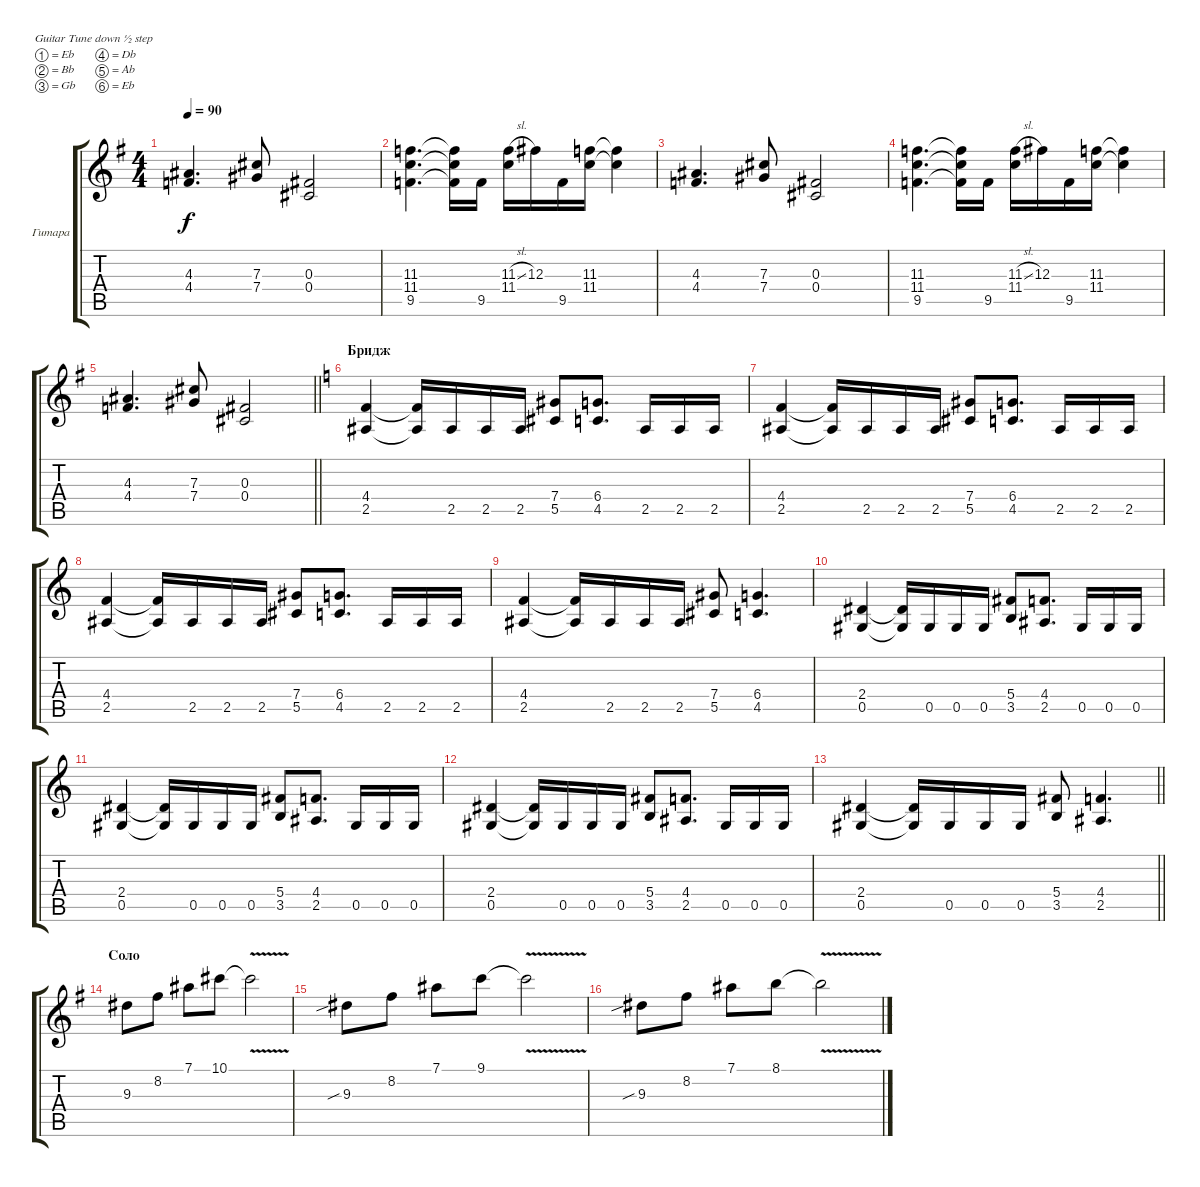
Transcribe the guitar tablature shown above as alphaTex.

\bracketExtendMode groupsimilarinstruments
\firstSystemTrackNameOrientation horizontal
\otherSystemsTrackNameOrientation horizontal
\track ("Владимир Холстинин" "Гитара") {instrument distortionguitar}
\staff {score tabs}
\tuning (Eb4 Bb3 Gb3 Db3 Ab2 Eb2)
\ts (4 4)
\tempo 90
\clef g2
\ks eminor
(4.3 4.4).4{d dy f} (7.3 7.4).8 (0.3 0.4).2 |
(11.3 11.4 9.5).4{d} (11.3{t} 11.4{t} 9.5{t}).16 9.5.16 (11.3{sl} 11.4).16 12.3.16 9.5.16 (11.3 11.4).16 (11.3{t} 11.4{t}).4 |
(4.3 4.4).4{d} (7.3 7.4).8 (0.3 0.4).2 |
(11.3 11.4 9.5).4{d} (11.3{t} 11.4{t} 9.5{t}).16 9.5.16 (11.3{sl} 11.4).16 12.3.16 9.5.16 (11.3 11.4).16 (11.3{t} 11.4{t}).4 |
\barLineRight lightlight
(4.3 4.4).4{d} (7.3 7.4).8 (0.3 0.4).2 |
\section ("" "Бридж")
\ks c
(4.4 2.5).4 (4.4{t} 2.5{t}).16 2.5.16 2.5.16 2.5.16 (7.4 5.5).8 (6.4 4.5).8{d} 2.5.16 2.5.16 2.5.16 |
(4.4 2.5).4 (4.4{t} 2.5{t}).16 2.5.16 2.5.16 2.5.16 (7.4 5.5).8 (6.4 4.5).8{d} 2.5.16 2.5.16 2.5.16 |
(4.4 2.5).4 (4.4{t} 2.5{t}).16 2.5.16 2.5.16 2.5.16 (7.4 5.5).8 (6.4 4.5).8{d} 2.5.16 2.5.16 2.5.16 |
(4.4 2.5).4 (4.4{t} 2.5{t}).16 2.5.16 2.5.16 2.5.16 (7.4 5.5).8 (6.4 4.5).4{d} |
(2.4 0.5).4 (2.4{t} 0.5{t}).16 0.5.16 0.5.16 0.5.16 (5.4 3.5).8 (4.4 2.5).8{d} 0.5.16 0.5.16 0.5.16 |
(2.4 0.5).4 (2.4{t} 0.5{t}).16 0.5.16 0.5.16 0.5.16 (5.4 3.5).8 (4.4 2.5).8{d} 0.5.16 0.5.16 0.5.16 |
(2.4 0.5).4 (2.4{t} 0.5{t}).16 0.5.16 0.5.16 0.5.16 (5.4 3.5).8 (4.4 2.5).8{d} 0.5.16 0.5.16 0.5.16 |
\barLineRight lightlight
(2.4 0.5).4 (2.4{t} 0.5{t}).16 0.5.16 0.5.16 0.5.16 (5.4 3.5).8 (4.4 2.5).4{d} |
\section ("" "Соло")
\ks eminor
9.3.8 8.2.8 7.1.8 10.1.8 10.1{v t}.2 |
9.3{sib}.8 8.2.8 7.1.8 9.1.8 9.1{v t}.2 |
9.3{sib}.8 8.2.8 7.1.8 8.1.8 8.1{v t}.2
